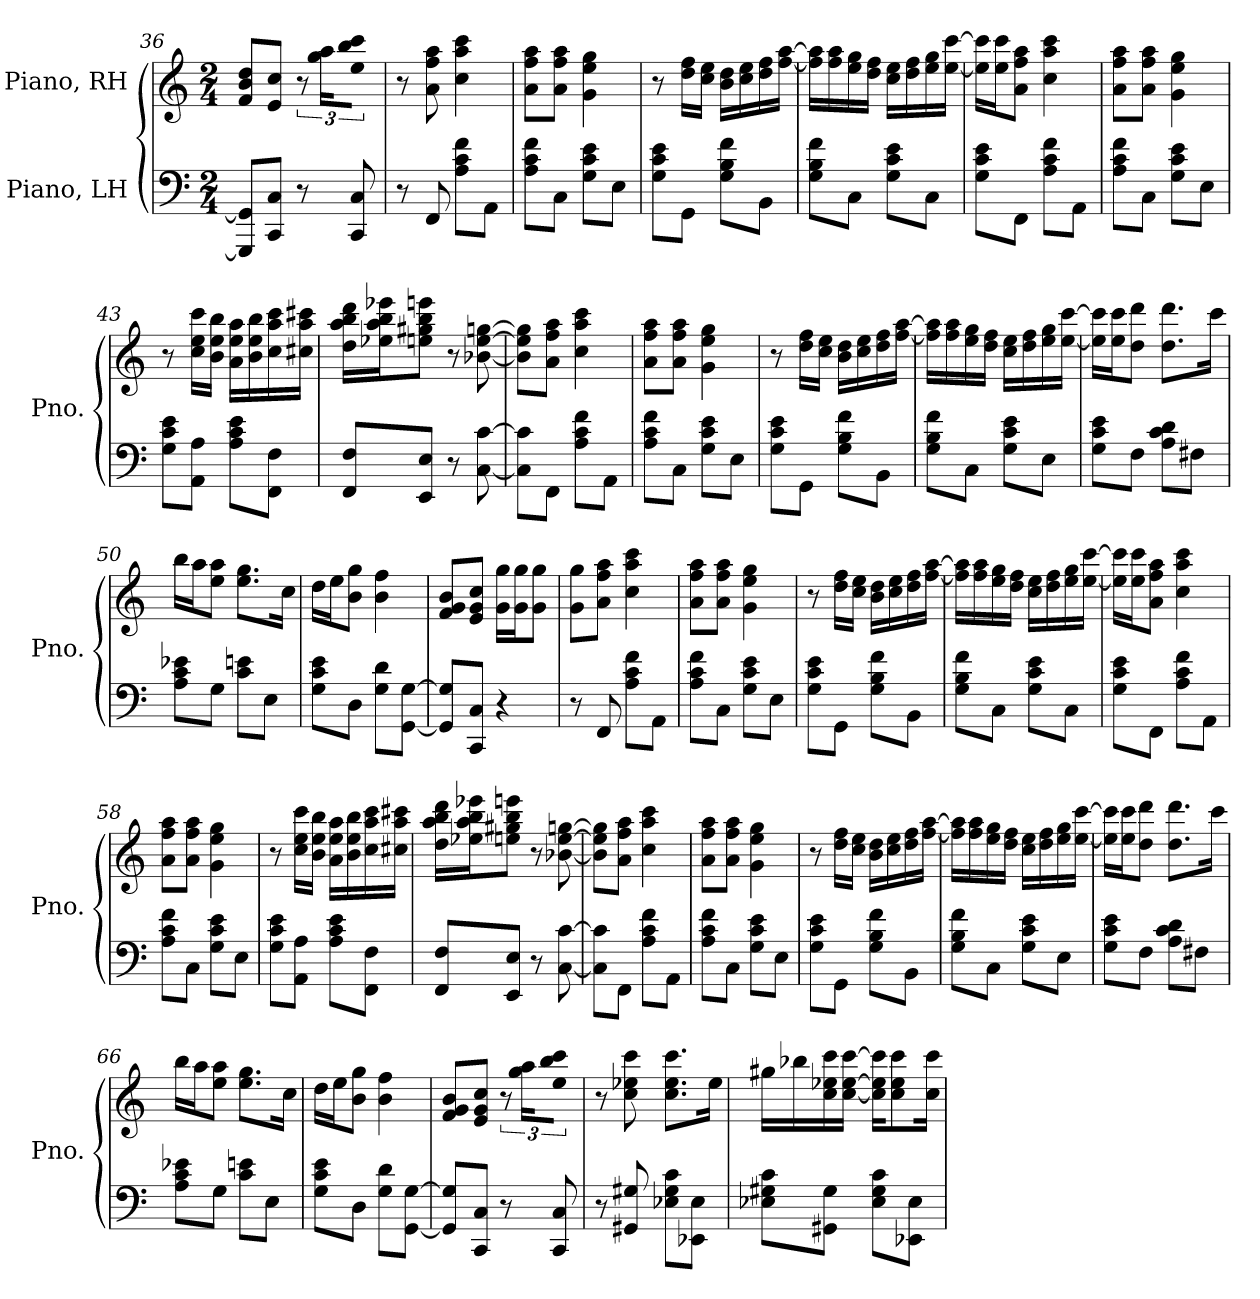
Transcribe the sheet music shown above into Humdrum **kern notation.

**kern	**kern
*part2	*part1
*staff2	*staff1
*I"Piano, LH	*I"Piano, RH
*I'Pno.	*I'Pno.
*clefF4	*clefG2
*k[]	*k[]
*M2/4	*M2/4
=36	=36
8GGG/] 8GG/]L	8f/ 8b/ 8dd/L
8CC/ 8C/J	8e/ 8cc/J
8r	12r
.	24gg\ 24aa\KL
8CC/ 8C/	8ee\ 8bb\ 8ccc\J
=37	=37
8r	8r
8FF/	8a\ 8ff\ 8aa\
8A\ 8c\ 8f\L	4cc\ 4aa\ 4ccc\
8AA\J	.
=38	=38
8A\ 8c\ 8f\L	8a\ 8ff\ 8aa\L
8C\J	8a\ 8ff\ 8aa\J
8G\ 8c\ 8e\L	4g\ 4ee\ 4gg\
8E\J	.
=39	=39
8G\ 8c\ 8e\L	8r
8GG\J	16dd\ 16ff\LL
.	16cc\ 16ee\JJ
8G\ 8B\ 8f\L	16b\ 16dd\LL
.	16cc\ 16ee\
8BB\J	16dd\ 16ff\
.	[16ff\ [16aa\JJ
=40	=40
8G\ 8B\ 8f\L	16ff\] 16aa\]LL
.	16ff\ 16aa\
8C\J	16ee\ 16gg\
.	16dd\ 16ff\JJ
8G\ 8c\ 8e\L	16cc\ 16ee\LL
.	16dd\ 16ff\
8C\J	16ee\ 16gg\
.	[16ee\ [16ccc\JJ
!!LO:LB:g=z
=41	=41
8G\ 8c\ 8e\L	16ee\] 16ccc\]LL
.	16ee\ 16ccc\J
8FF\J	8a\ 8ff\ 8aa\J
8A\ 8c\ 8f\L	4cc\ 4aa\ 4ccc\
8AA\J	.
=42	=42
8A\ 8c\ 8f\L	8a\ 8ff\ 8aa\L
8C\J	8a\ 8ff\ 8aa\J
8G\ 8c\ 8e\L	4g\ 4ee\ 4gg\
8E\J	.
=43	=43
8G\ 8c\ 8e\L	8r
8AA\ 8A\J	16cc\ 16ee\ 16ccc\LL
.	16b\ 16ee\ 16bb\JJ
8A\ 8c\ 8e\L	16a\ 16ee\ 16aa\LL
.	16b\ 16ee\ 16bb\
8FF\ 8F\J	16cc\ 16aa\ 16ccc\
.	16cc#X\ 16aa\ 16ccc#X\JJ
=44	=44
8FF/ 8F/L	16dd\ 16aa\ 16bb\ 16ddd\LL
.	16ee-X\ 16aa\ 16bb\ 16eee-X\J
8EE/ 8E/J	8een\ 8gg#X\ 8bb\ 8eeen\J
8r	8r
[8C\ [8c\	[8b-X\ [8ee\ [8ggn\
=45	=45
8C\] 8c\]L	8b-\] 8ee\] 8gg\]L
8FF\J	8a\ 8ff\ 8aa\J
8A\ 8c\ 8f\L	4cc\ 4aa\ 4ccc\
8AA\J	.
=46	=46
8A\ 8c\ 8f\L	8a\ 8ff\ 8aa\L
8C\J	8a\ 8ff\ 8aa\J
8G\ 8c\ 8e\L	4g\ 4ee\ 4gg\
8E\J	.
!!LO:LB:g=z
=47	=47
8G\ 8c\ 8e\L	8r
8GG\J	16dd\ 16ff\LL
.	16cc\ 16ee\JJ
8G\ 8B\ 8f\L	16b\ 16dd\LL
.	16cc\ 16ee\
8BB\J	16dd\ 16ff\
.	[16ff\ [16aa\JJ
=48	=48
8G\ 8B\ 8f\L	16ff\] 16aa\]LL
.	16ff\ 16aa\
8C\J	16ee\ 16gg\
.	16dd\ 16ff\JJ
8G\ 8c\ 8e\L	16cc\ 16ee\LL
.	16dd\ 16ff\
8E\J	16ee\ 16gg\
.	[16ee\ [16ccc\JJ
=49	=49
8G\ 8c\ 8e\L	16ee\] 16ccc\]LL
.	16ee\ 16ccc\J
8F\J	8dd\ 8ddd\J
8A\ 8c\ 8d\L	8.dd\ 8.ddd\L
8F#X\J	.
.	16ccc\Jk
=50	=50
8A\ 8c\ 8e-X\L	16bb\LL
.	16aa\J
8G\J	8ee\ 8aa\J
8c\ 8en\L	8.ee\ 8.gg\L
8E\J	.
.	16cc\Jk
=51	=51
8G\ 8c\ 8e\L	16dd\LL
.	16ee\J
8D\J	8b\ 8gg\J
8G\ 8d\L	4b\ 4ff\
[8GG\ [8G\J	.
!!LO:LB:g=z
=52	=52
8GG/] 8G/]L	8f/ 8g/ 8b/L
8CC/ 8C/J	8e/ 8g/ 8cc/J
4r	16g\ 16gg\LL
.	16g\ 16gg\J
.	8g\ 8gg\J
=53	=53
8r	8g\ 8gg\L
8FF/	8a\ 8ff\ 8aa\J
8A\ 8c\ 8f\L	4cc\ 4aa\ 4ccc\
8AA\J	.
=54	=54
8A\ 8c\ 8f\L	8a\ 8ff\ 8aa\L
8C\J	8a\ 8ff\ 8aa\J
8G\ 8c\ 8e\L	4g\ 4ee\ 4gg\
8E\J	.
=55	=55
8G\ 8c\ 8e\L	8r
8GG\J	16dd\ 16ff\LL
.	16cc\ 16ee\JJ
8G\ 8B\ 8f\L	16b\ 16dd\LL
.	16cc\ 16ee\
8BB\J	16dd\ 16ff\
.	[16ff\ [16aa\JJ
=56	=56
8G\ 8B\ 8f\L	16ff\] 16aa\]LL
.	16ff\ 16aa\
8C\J	16ee\ 16gg\
.	16dd\ 16ff\JJ
8G\ 8c\ 8e\L	16cc\ 16ee\LL
.	16dd\ 16ff\
8C\J	16ee\ 16gg\
.	[16ee\ [16ccc\JJ
=57	=57
8G\ 8c\ 8e\L	16ee\] 16ccc\]LL
.	16ee\ 16ccc\J
8FF\J	8a\ 8ff\ 8aa\J
8A\ 8c\ 8f\L	4cc\ 4aa\ 4ccc\
8AA\J	.
!!LO:PB:g=z
=58	=58
8A\ 8c\ 8f\L	8a\ 8ff\ 8aa\L
8C\J	8a\ 8ff\ 8aa\J
8G\ 8c\ 8e\L	4g\ 4ee\ 4gg\
8E\J	.
=59	=59
8G\ 8c\ 8e\L	8r
8AA\ 8A\J	16cc\ 16ee\ 16ccc\LL
.	16b\ 16ee\ 16bb\JJ
8A\ 8c\ 8e\L	16a\ 16ee\ 16aa\LL
.	16b\ 16ee\ 16bb\
8FF\ 8F\J	16cc\ 16aa\ 16ccc\
.	16cc#X\ 16aa\ 16ccc#X\JJ
=60	=60
8FF/ 8F/L	16dd\ 16aa\ 16bb\ 16ddd\LL
.	16ee-X\ 16aa\ 16bb\ 16eee-X\J
8EE/ 8E/J	8een\ 8gg#X\ 8bb\ 8eeen\J
8r	8r
[8C\ [8c\	[8b-X\ [8ee\ [8ggn\
=61	=61
8C\] 8c\]L	8b-\] 8ee\] 8gg\]L
8FF\J	8a\ 8ff\ 8aa\J
8A\ 8c\ 8f\L	4cc\ 4aa\ 4ccc\
8AA\J	.
=62	=62
8A\ 8c\ 8f\L	8a\ 8ff\ 8aa\L
8C\J	8a\ 8ff\ 8aa\J
8G\ 8c\ 8e\L	4g\ 4ee\ 4gg\
8E\J	.
=63	=63
8G\ 8c\ 8e\L	8r
8GG\J	16dd\ 16ff\LL
.	16cc\ 16ee\JJ
8G\ 8B\ 8f\L	16b\ 16dd\LL
.	16cc\ 16ee\
8BB\J	16dd\ 16ff\
.	[16ff\ [16aa\JJ
!!LO:LB:g=z
=64	=64
8G\ 8B\ 8f\L	16ff\] 16aa\]LL
.	16ff\ 16aa\
8C\J	16ee\ 16gg\
.	16dd\ 16ff\JJ
8G\ 8c\ 8e\L	16cc\ 16ee\LL
.	16dd\ 16ff\
8E\J	16ee\ 16gg\
.	[16ee\ [16ccc\JJ
=65	=65
8G\ 8c\ 8e\L	16ee\] 16ccc\]LL
.	16ee\ 16ccc\J
8F\J	8dd\ 8ddd\J
8A\ 8c\ 8d\L	8.dd\ 8.ddd\L
8F#X\J	.
.	16ccc\Jk
=66	=66
8A\ 8c\ 8e-X\L	16bb\LL
.	16aa\J
8G\J	8ee\ 8aa\J
8c\ 8en\L	8.ee\ 8.gg\L
8E\J	.
.	16cc\Jk
=67	=67
8G\ 8c\ 8e\L	16dd\LL
.	16ee\J
8D\J	8b\ 8gg\J
8G\ 8d\L	4b\ 4ff\
[8GG\ [8G\J	.
=68	=68
8GG/] 8G/]L	8f/ 8g/ 8b/L
8CC/ 8C/J	8e/ 8g/ 8cc/J
8r	12r
.	24gg\ 24aa\KL
8CC/ 8C/	8ee\ 8bb\ 8ccc\J
!!LO:LB:g=z
=69	=69
8r	8r
8GG#X/ 8G#X/	8cc\ 8ee-X\ 8ccc\
8E-X\ 8G#\ 8c\L	8.cc\ 8.ee-\ 8.ccc\L
8EE-X\ 8E-\J	.
.	16ee-\Jk
=70	=70
8E-X\ 8G#X\ 8c\L	16gg#X\LL
.	16bb-X\
8GG#X\ 8G#\J	16cc\ 16ee-X\ 16ccc\
.	[16cc\ [16ee-\ [16ccc\JJ
8E-\ 8G#\ 8c\L	16cc\] 16ee-\] 16ccc\]KL
.	8cc\ 8ee-\ 8ccc\
8EE-X\ 8E-\J	.
.	16cc\ 16ccc\Jk
=	=
*-	*-
